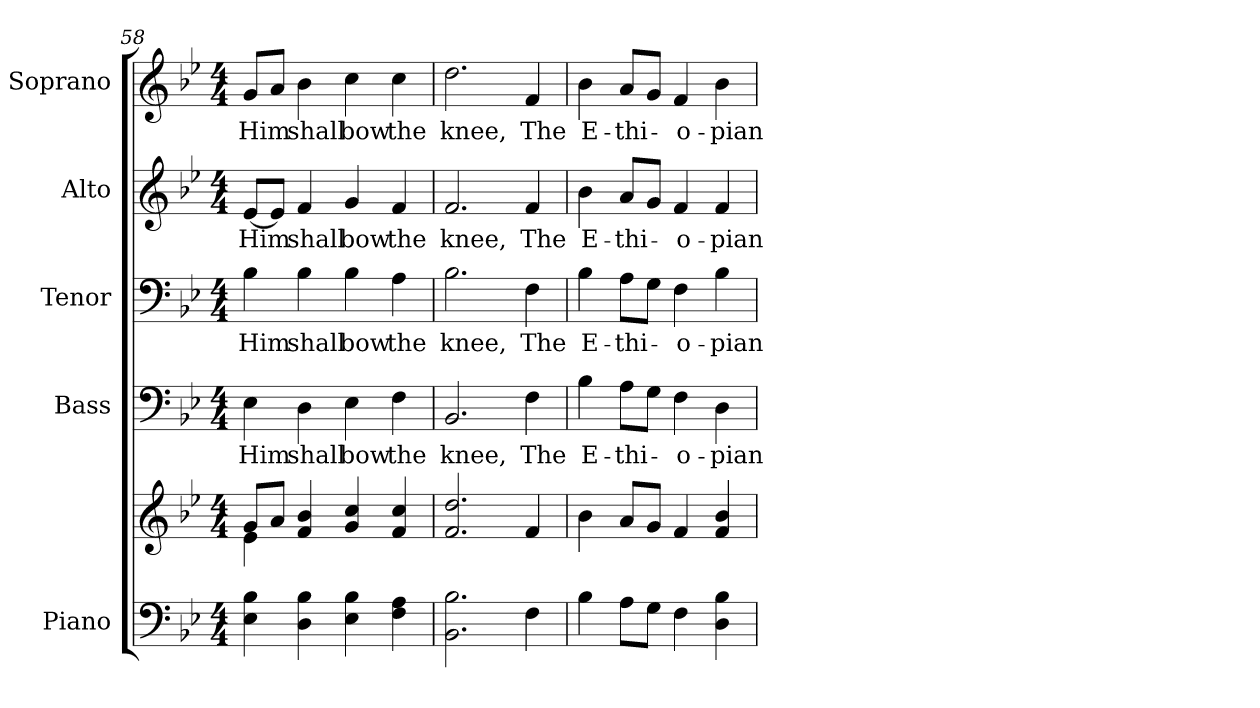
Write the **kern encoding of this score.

**kern	**kern	**kern	**text	**kern	**text	**kern	**text	**kern	**text
*part5	*part5	*part4	*part4	*part3	*part3	*part2	*part2	*part1	*part1
*staff6	*staff5	*staff4	*staff4	*staff3	*staff3	*staff2	*staff2	*staff1	*staff1
*I"Piano	*	*I"Bass	*	*I"Tenor	*	*I"Alto	*	*I"Soprano	*
*I'Pno.	*	*I'B.	*	*I'T.	*	*I'A.	*	*I'S.	*
!!LO:PB:g=z
*clefF4	*clefG2	*clefF4	*	*clefF4	*	*clefG2	*	*clefG2	*
*k[b-e-]	*k[b-e-]	*k[b-e-]	*	*k[b-e-]	*	*k[b-e-]	*	*k[b-e-]	*
*B-:	*B-:	*B-:	*	*B-:	*	*B-:	*	*B-:	*
*M4/4	*M4/4	*M4/4	*	*M4/4	*	*M4/4	*	*M4/4	*
=58	=58	=58	=58	=58	=58	=58	=58	=58	=58
*	*^	*	*	*	*	*	*	*	*
!	!	!	!	!LO:LY:b:color=#000000	!	!	!	!	!	!
!	!	!	!	!	!	!LO:LY:b:color=#000000	!	!	!	!
!	!	!	!	!	!	!	!	!LO:LY:b:color=#000000	!	!
!	!	!	!	!	!	!	!	!	!	!LO:LY:b:color=#000000
4E-i\ 4B-i	8gi/L	4e-i\	4E-i\	Him	4B-i\	Him	[<8e-i/L	Him	8gi/L	Him
.	8ai/J	.	.	.	.	.	8e-i/J]	.	8ai/J	.
!	!	!	!	!LO:LY:b:color=#000000	!	!	!	!	!	!
!	!	!	!	!	!	!LO:LY:b:color=#000000	!	!	!	!
!	!	!	!	!	!	!	!	!LO:LY:b:color=#000000	!	!
!	!	!	!	!	!	!	!	!	!	!LO:LY:b:color=#000000
4Di\ 4B-i	4fi/ 4b-i	4ryy	4Di\	shall	4B-i\	shall	4fi/	shall	4b-i\	shall
!	!	!	!	!LO:LY:b:color=#000000	!	!	!	!	!	!
!	!	!	!	!	!	!LO:LY:b:color=#000000	!	!	!	!
!	!	!	!	!	!	!	!	!LO:LY:b:color=#000000	!	!
!	!	!	!	!	!	!	!	!	!	!LO:LY:b:color=#000000
4E-i\ 4B-i	4gi/ 4cci	2ryy	4E-i\	bow	4B-i\	bow	4gi/	bow	4cci\	bow
!	!	!	!	!LO:LY:b:color=#000000	!	!	!	!	!	!
!	!	!	!	!	!	!LO:LY:b:color=#000000	!	!	!	!
!	!	!	!	!	!	!	!	!LO:LY:b:color=#000000	!	!
!	!	!	!	!	!	!	!	!	!	!LO:LY:b:color=#000000
4Fi\ 4Ai	4fi/ 4cci	.	4Fi\	the	4Ai\	the	4fi/	the	4cci\	the
*	*v	*v	*	*	*	*	*	*	*	*
=59	=59	=59	=59	=59	=59	=59	=59	=59	=59
!	!	!	!LO:LY:b:color=#000000	!	!	!	!	!	!
!	!	!	!	!	!LO:LY:b:color=#000000	!	!	!	!
!	!	!	!	!	!	!	!LO:LY:b:color=#000000	!	!
!	!	!	!	!	!	!	!	!	!LO:LY:b:color=#000000
2.BB-i\ 2.B-i	2.fi/ 2.ddi	2.BB-i/	knee,	2.B-i\	knee,	2.fi/	knee,	2.ddi\	knee,
!	!	!	!LO:LY:b:color=#000000	!	!	!	!	!	!
!	!	!	!	!	!LO:LY:b:color=#000000	!	!	!	!
!	!	!	!	!	!	!	!LO:LY:b:color=#000000	!	!
!	!	!	!	!	!	!	!	!	!LO:LY:b:color=#000000
4Fi\	4fi/	4Fi\	The	4Fi\	The	4fi/	The	4fi/	The
!!LO:PB:g=z
=60	=60	=60	=60	=60	=60	=60	=60	=60	=60
!	!	!	!LO:LY:b:color=#000000	!	!	!	!	!	!
!	!	!	!	!	!LO:LY:b:color=#000000	!	!	!	!
!	!	!	!	!	!	!	!LO:LY:b:color=#000000	!	!
!	!	!	!	!	!	!	!	!	!LO:LY:b:color=#000000
4B-i\	4b-i\	4B-i\	E-	4B-i\	E-	4b-i\	E-	4b-i\	E-
!	!	!	!LO:LY:b:color=#000000	!	!	!	!	!	!
!	!	!	!	!	!LO:LY:b:color=#000000	!	!	!	!
!	!	!	!	!	!	!	!LO:LY:b:color=#000000	!	!
!	!	!	!	!	!	!	!	!	!LO:LY:b:color=#000000
8Ai\L	8ai/L	8Ai\L	-thi-	8Ai\L	-thi-	8ai/L	-thi-	8ai/L	-thi-
8Gi\J	8gi/J	8Gi\J	.	8Gi\J	.	8gi/J	.	8gi/J	.
!	!	!	!LO:LY:b:color=#000000	!	!	!	!	!	!
!	!	!	!	!	!LO:LY:b:color=#000000	!	!	!	!
!	!	!	!	!	!	!	!LO:LY:b:color=#000000	!	!
!	!	!	!	!	!	!	!	!	!LO:LY:b:color=#000000
4Fi\	4fi/	4Fi\	-o-	4Fi\	-o-	4fi/	-o-	4fi/	-o-
!	!	!	!LO:LY:b:color=#000000	!	!	!	!	!	!
!	!	!	!	!	!LO:LY:b:color=#000000	!	!	!	!
!	!	!	!	!	!	!	!LO:LY:b:color=#000000	!	!
!	!	!	!	!	!	!	!	!	!LO:LY:b:color=#000000
4Di\ 4B-i	4fi/ 4b-i	4Di\	-pian	4B-i\	-pian	4fi/	-pian	4b-i\	-pian
=	=	=	=	=	=	=	=	=	=
*-	*-	*-	*-	*-	*-	*-	*-	*-	*-
